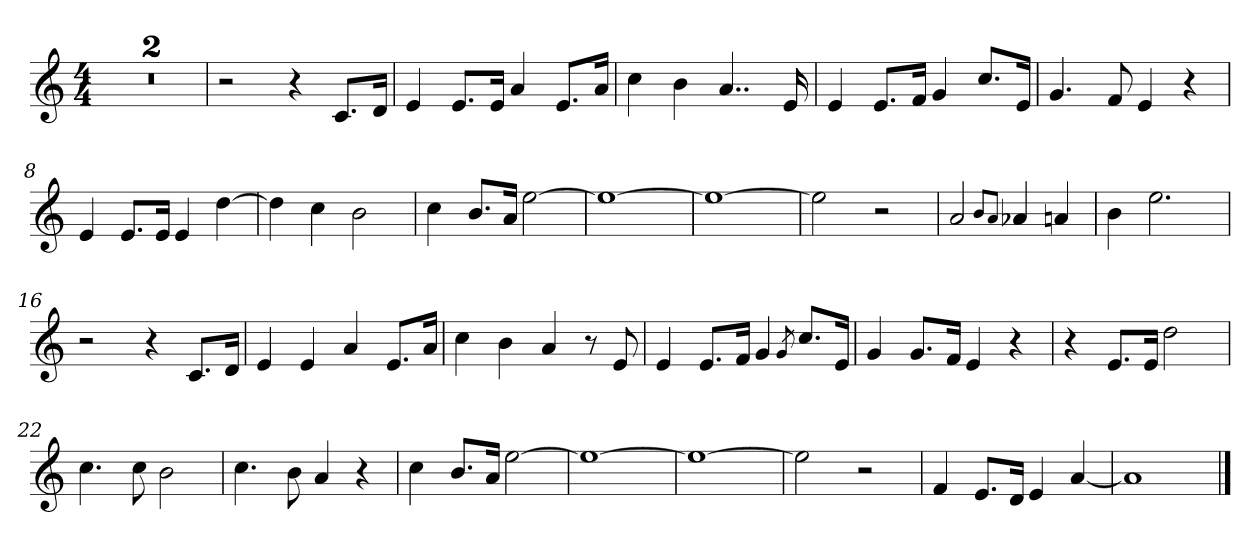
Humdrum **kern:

**kern
*part1
*staff1
*clefG2
*k[]
*M4/4
=1
1r
=2
1r
=3
2r
4r
8.c/L
16d/Jk
=4
4e/
8.e/L
16e/Jk
4a/
8.e/L
16a/Jk
=5
4cc\
4b\
4..a/
16e/
=6
4e/
8.e/L
16f/Jk
4g/
8.cc/L
16e/Jk
=7
4.g/
8f/
4e/
4r
=8
4e/
8.e/L
16e/Jk
4e/
[4dd\
=9
4dd\]
4cc\
2b\
=10
4cc\
8.b/L
16a/Jk
[2ee\
=11
1ee_
!!LO:LB:g=z
=12
1ee_
=13
2ee\]
2r
=14
2a/
8qb/L
8qa/J
4a-X/
4an/
=15
4b\
2.ee\
=16
2r
4r
8.c/L
16d/Jk
=17
4e/
4e/
4a/
8.e/L
16a/Jk
=18
4cc\
4b\
4a/
8r
8e/
=19
4e/
8.e/L
16f/Jk
4g/
8qg/
8.cc/L
16e/Jk
=20
4g/
8.g/L
16f/Jk
4e/
4r
=21
4r
8.e/L
16e/Jk
2dd\
=22
4.cc\
8cc\
2b\
!!LO:LB:g=z
=23
4.cc\
8b\
4a/
4r
=24
4cc\
8.b/L
16a/Jk
[2ee\
=25
1ee_
=26
1ee_
=27
2ee\]
2r
=28
4f/
8.e/L
16d/Jk
4e/
[4a/
=29
1a]
==
*-
